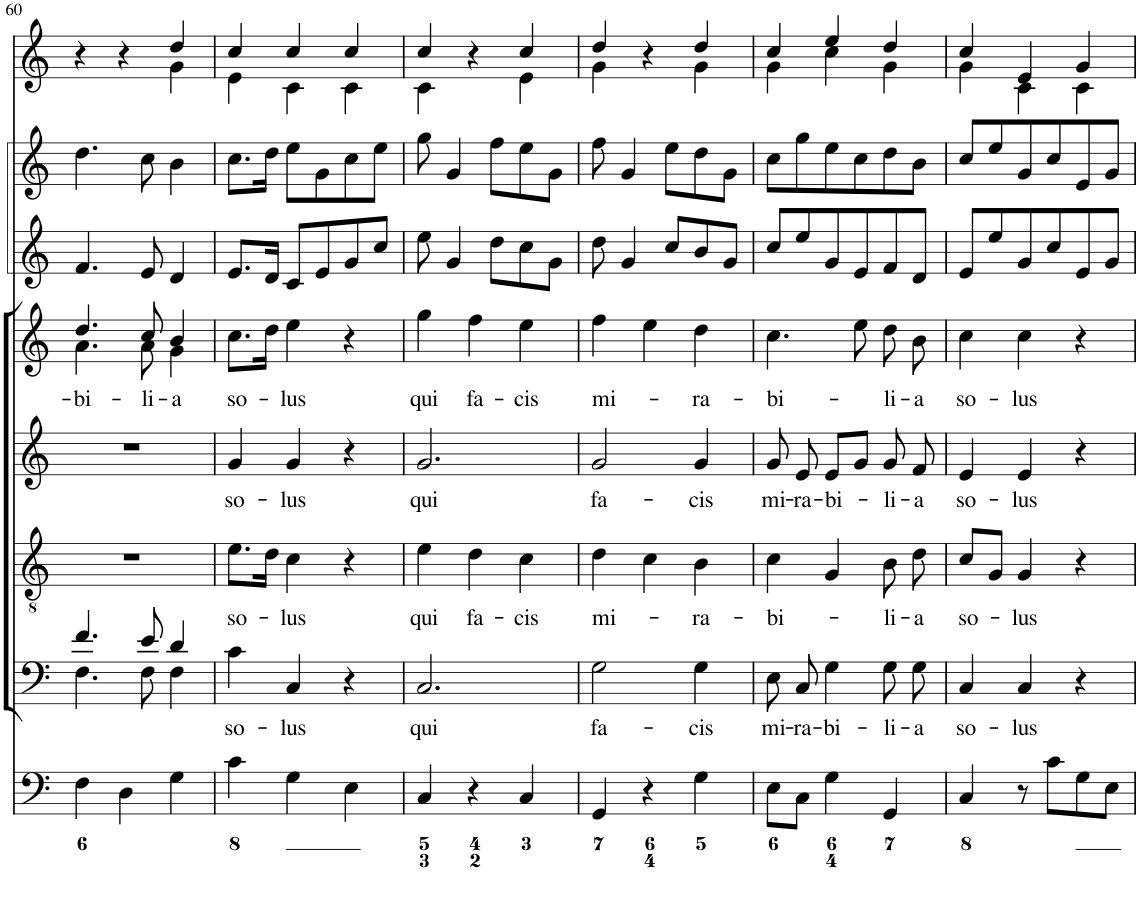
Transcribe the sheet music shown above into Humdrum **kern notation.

**kern	**kern	**text	**kern	**text	**kern	**text	**kern	**text	**kern	**kern	**kern
*part8	*part7	*part7	*part6	*part6	*part5	*part5	*part4	*part4	*part3	*part2	*part1
*staff8	*staff7	*staff7	*staff6	*staff6	*staff5	*staff5	*staff4	*staff4	*staff3	*staff2	*staff1
*I"Organ	*I"Voice	*	*I"Tenor	*	*I"Alto	*	*I"Voice	*	*I"Violino 2	*I"Violino 1	*I"Clarini in C
*	*	*	*	*	*	*	*	*	*I'Vln	*I'Vln	*
!!LO:PB:g=z
*clefF4	*clefF4	*	*clefGv2	*	*clefG2	*	*clefG2	*	*clefG2	*clefG2	*clefG2
*k[]	*k[]	*	*k[]	*	*k[]	*	*k[]	*	*k[]	*k[]	*k[]
*M3/4	*M3/4	*	*M3/4	*	*M3/4	*	*M3/4	*	*M3/4	*M3/4	*M3/4
=60	=60	=60	=60	=60	=60	=60	=60	=60	=60	=60	=60
*	*^	*	*	*	*	*	*	*	*	*	*
!	!	!	!	!	!	!	!	!	!LO:LY:b	!	!	!
*	*	*	*	*	*	*	*	*^	*	*	*	*^
4F\	4.f/	4.F\	.	2.r	.	2.r	.	4.dd/	4.a\	-bi-	4.f/	4.dd\	4r	2ryy
4D\	.	.	.	.	.	.	.	.	.	.	.	.	4r	.
!	!	!	!	!	!	!	!	!	!	!LO:LY:b	!	!	!	!
.	8e/	8F\	.	.	.	.	.	8cc/	8a\	-li-	8e/	8cc\	.	.
!	!	!	!	!	!	!	!	!	!	!LO:LY:b	!	!	!	!
4G\	4d/	4F\	.	.	.	.	.	4b/	4g\	-a	4d/	4b\	4dd/	4g\
=61	=61	=61	=61	=61	=61	=61	=61	=61	=61	=61	=61	=61	=61	=61
!	!	!	!LO:LY:b	!	!LO:LY:b	!	!LO:LY:b	!	!	!LO:LY:b	!	!	!	!
*	*v	*v	*	*	*	*	*	*v	*v	*	*	*	*	*
4c\	4c\	so-	8.e\L	so-	4g/	so-	8.cc\L	so-	8.e/L	8.cc\L	4cc/	4e\
.	.	.	16d\Jk	.	.	.	16dd\Jk	.	16d/Jk	16dd\Jk	.	.
!	!	!LO:LY:b	!	!LO:LY:b	!	!LO:LY:b	!	!LO:LY:b	!	!	!	!
4G\	4C/	-lus	4c\	-lus	4g/	-lus	4ee\	-lus	8c/L	8ee\L	4cc/	4c\
.	.	.	.	.	.	.	.	.	8e/	8g\	.	.
4E\	4r	.	4r	.	4r	.	4r	.	8g/	8cc\	4cc/	4c\
.	.	.	.	.	.	.	.	.	8cc/J	8ee\J	.	.
=62	=62	=62	=62	=62	=62	=62	=62	=62	=62	=62	=62	=62
!	!	!LO:LY:b	!	!LO:LY:b	!	!LO:LY:b	!	!LO:LY:b	!	!	!	!
4C/	2.C/	qui	4e\	qui	2.g/	qui	4gg\	qui	8ee\	8gg\	4cc/	4c\
.	.	.	.	.	.	.	.	.	4g/	4g/	.	.
!	!	!	!	!LO:LY:b	!	!	!	!LO:LY:b	!	!	!	!
4r	.	.	4d\	fa-	.	.	4ff\	fa-	.	.	4r	4ryy
.	.	.	.	.	.	.	.	.	8dd\L	8ff\L	.	.
!	!	!	!	!LO:LY:b	!	!	!	!LO:LY:b	!	!	!	!
4C/	.	.	4c\	-cis	.	.	4ee\	-cis	8cc\	8ee\	4cc/	4e\
.	.	.	.	.	.	.	.	.	8g\J	8g\J	.	.
=63	=63	=63	=63	=63	=63	=63	=63	=63	=63	=63	=63	=63
!	!	!LO:LY:b	!	!LO:LY:b	!	!LO:LY:b	!	!LO:LY:b	!	!	!	!
4GG/	2G\	fa-	4d\	mi-	2g/	fa-	4ff\	mi-	8dd\	8ff\	4dd/	4g\
.	.	.	.	.	.	.	.	.	4g/	4g/	.	.
4r	.	.	4c\	.	.	.	4ee\	.	.	.	4r	4ryy
.	.	.	.	.	.	.	.	.	8cc/L	8ee\L	.	.
!	!	!LO:LY:b	!	!LO:LY:b	!	!LO:LY:b	!	!LO:LY:b	!	!	!	!
4G\	4G\	-cis	4B\	-ra-	4g/	-cis	4dd\	-ra-	8b/	8dd\	4dd/	4g\
.	.	.	.	.	.	.	.	.	8g/J	8g\J	.	.
=64	=64	=64	=64	=64	=64	=64	=64	=64	=64	=64	=64	=64
!	!	!LO:LY:b	!	!LO:LY:b	!	!LO:LY:b	!	!LO:LY:b	!	!	!	!
8E\L	8E\L	mi-	4c\	-bi-	8g/	mi-	4.cc\	-bi-	8cc/L	8cc\L	4cc/	4g\
!	!	!LO:LY:b	!	!	!	!LO:LY:b	!	!	!	!	!	!
8C\J	8C\J	-ra-	.	.	8e/	-ra-	.	.	8ee/	8gg\	.	.
!	!	!LO:LY:b	!	!	!	!LO:LY:b	!	!	!	!	!	!
4G\	4G\	-bi-	4G/	.	8e/L	-bi-	.	.	8g/	8ee\	4ee/	4cc\
.	.	.	.	.	8g/J	.	8ee\	.	8e/	8cc\	.	.
!	!	!LO:LY:b	!	!LO:LY:b	!	!LO:LY:b	!	!LO:LY:b	!	!	!	!
4GG/	8G\L	-li-	8B\	-li-	8g/	-li-	8dd\	-li-	8f/	8dd\	4dd/	4g\
!	!	!LO:LY:b	!	!LO:LY:b	!	!LO:LY:b	!	!LO:LY:b	!	!	!	!
.	8G\J	-a	8d\	-a	8f/	-a	8b\	-a	8d/J	8b\J	.	.
=65	=65	=65	=65	=65	=65	=65	=65	=65	=65	=65	=65	=65
!	!	!LO:LY:b	!	!LO:LY:b	!	!LO:LY:b	!	!LO:LY:b	!	!	!	!
4C/	4C/	so-	8c/L	so-	4e/	so-	4cc\	so-	8e/L	8cc/L	4cc/	4g\
.	.	.	8G/J	.	.	.	.	.	8ee/	8ee/	.	.
!	!	!LO:LY:b	!	!LO:LY:b	!	!LO:LY:b	!	!LO:LY:b	!	!	!	!
8r	4C/	-lus	4G/	-lus	4e/	-lus	4cc\	-lus	8g/	8g/	4e/	4c\
8c\L	.	.	.	.	.	.	.	.	8cc/	8cc/	.	.
8G\	4r	.	4r	.	4r	.	4r	.	8e/	8e/	4g/	4c\
8E\J	.	.	.	.	.	.	.	.	8g/J	8g/J	.	.
*	*	*	*	*	*	*	*	*	*	*	*v	*v
=	=	=	=	=	=	=	=	=	=	=	=
*-	*-	*-	*-	*-	*-	*-	*-	*-	*-	*-	*-
